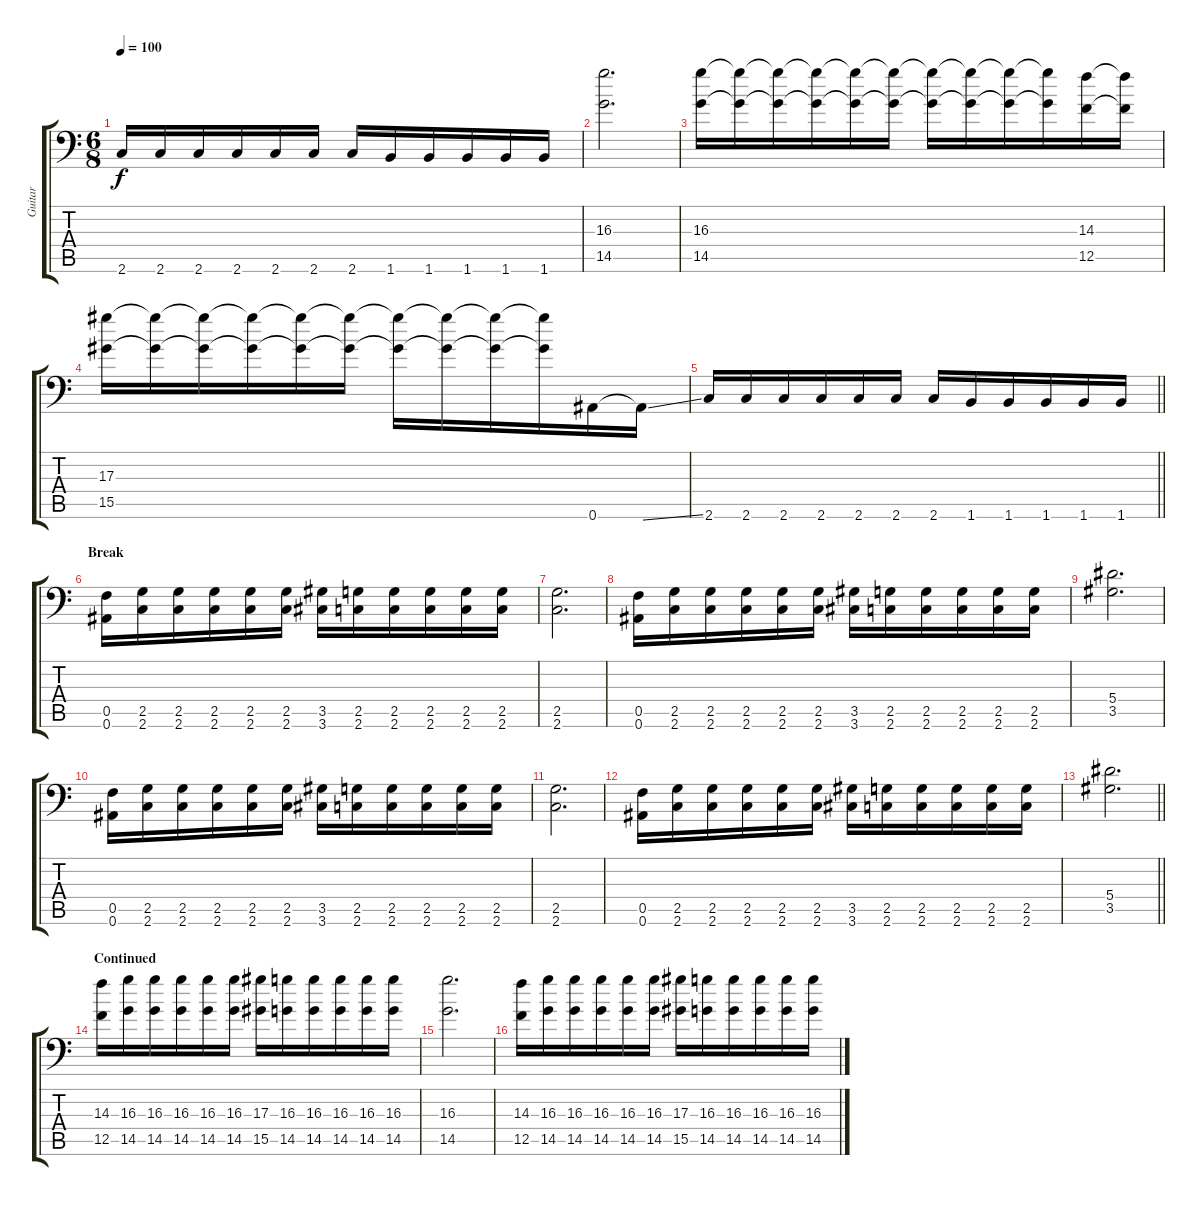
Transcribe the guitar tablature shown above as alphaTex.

\track ("Guitar" "Guitar") {instrument distortionguitar}
\staff {score tabs}
\tuning (C4 G3 Eb3 Bb2 F2 Bb1) {hide}
\ts (6 8)
\tempo 100
\clef f4
\ks c
2.6.16{dy f} 2.6.16 2.6.16 2.6.16 2.6.16 2.6.16 2.6.16 1.6.16 1.6.16 1.6.16 1.6.16 1.6.16 |
(16.3 14.5).2{d} |
(16.3 14.5).16 (16.3{t} 14.5{t}).16 (16.3{t} 14.5{t}).16 (16.3{t} 14.5{t}).16 (16.3{t} 14.5{t}).16 (16.3{t} 14.5{t}).16 (16.3{t} 14.5{t}).16 (16.3{t} 14.5{t}).16 (16.3{t} 14.5{t}).16 (16.3{t} 14.5{t}).16 (14.3 12.5).16 (14.3{t} 12.5{t}).16 |
(17.3 15.5).16 (17.3{t} 15.5{t}).16 (17.3{t} 15.5{t}).16 (17.3{t} 15.5{t}).16 (17.3{t} 15.5{t}).16 (17.3{t} 15.5{t}).16 (17.3{t} 15.5{t}).16 (17.3{t} 15.5{t}).16 (17.3{t} 15.5{t}).16 (17.3{t} 15.5{t}).16 0.6.16 0.6{ss t}.16 |
\barLineRight lightlight
2.6.16 2.6.16 2.6.16 2.6.16 2.6.16 2.6.16 2.6.16 1.6.16 1.6.16 1.6.16 1.6.16 1.6.16 |
\section ("" "Break")
(0.5 0.6).16 (2.5 2.6).16 (2.5 2.6).16 (2.5 2.6).16 (2.5 2.6).16 (2.5 2.6).16 (3.5 3.6).16 (2.5 2.6).16 (2.5 2.6).16 (2.5 2.6).16 (2.5 2.6).16 (2.5 2.6).16 |
(2.5 2.6).2{d} |
(0.5 0.6).16 (2.5 2.6).16 (2.5 2.6).16 (2.5 2.6).16 (2.5 2.6).16 (2.5 2.6).16 (3.5 3.6).16 (2.5 2.6).16 (2.5 2.6).16 (2.5 2.6).16 (2.5 2.6).16 (2.5 2.6).16 |
(5.4 3.5).2{d} |
(0.5 0.6).16 (2.5 2.6).16 (2.5 2.6).16 (2.5 2.6).16 (2.5 2.6).16 (2.5 2.6).16 (3.5 3.6).16 (2.5 2.6).16 (2.5 2.6).16 (2.5 2.6).16 (2.5 2.6).16 (2.5 2.6).16 |
(2.5 2.6).2{d} |
(0.5 0.6).16 (2.5 2.6).16 (2.5 2.6).16 (2.5 2.6).16 (2.5 2.6).16 (2.5 2.6).16 (3.5 3.6).16 (2.5 2.6).16 (2.5 2.6).16 (2.5 2.6).16 (2.5 2.6).16 (2.5 2.6).16 |
\barLineRight lightlight
(5.4 3.5).2{d} |
\section ("" "Continued")
(14.3 12.5).16 (16.3 14.5).16 (16.3 14.5).16 (16.3 14.5).16 (16.3 14.5).16 (16.3 14.5).16 (17.3 15.5).16 (16.3 14.5).16 (16.3 14.5).16 (16.3 14.5).16 (16.3 14.5).16 (16.3 14.5).16 |
(16.3 14.5).2{d} |
(14.3 12.5).16 (16.3 14.5).16 (16.3 14.5).16 (16.3 14.5).16 (16.3 14.5).16 (16.3 14.5).16 (17.3 15.5).16 (16.3 14.5).16 (16.3 14.5).16 (16.3 14.5).16 (16.3 14.5).16 (16.3 14.5).16
